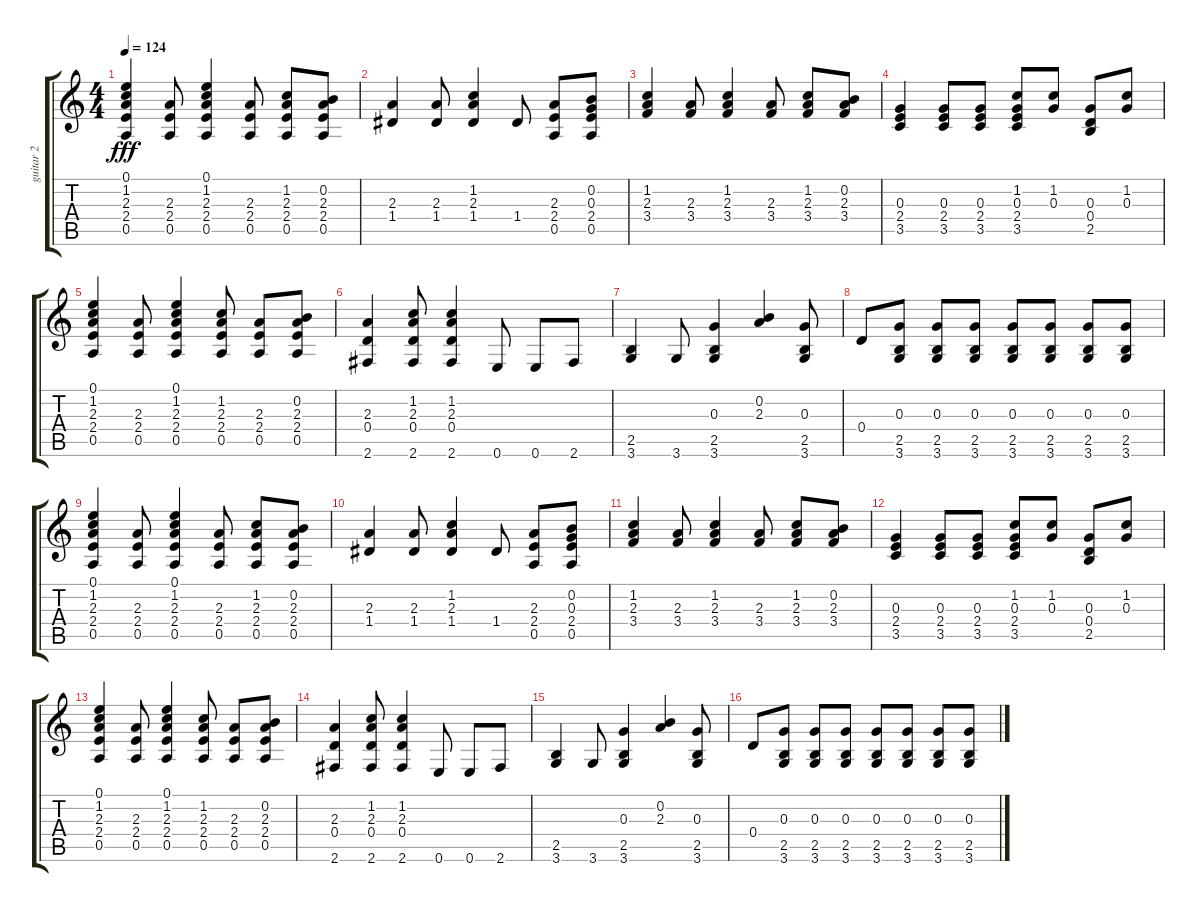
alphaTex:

\track ("guitar 2" "guitar 2") {instrument overdrivenguitar}
\staff {score tabs}
\tuning (E4 B3 G3 D3 A2 E2) {hide}
\ts (4 4)
\tempo 124
\clef g2
\ks c
(0.1 1.2 2.3 2.4 0.5).4{dy fff} (2.3 2.4 0.5).8 (0.1 1.2 2.3 2.4 0.5).4 (2.3 2.4 0.5).8 (1.2 2.3 2.4 0.5).8 (0.2 2.3 2.4 0.5).8 |
(2.3 1.4).4 (2.3 1.4).8 (1.2 2.3 1.4).4 1.4.8 (2.3 2.4 0.5).8 (0.2 0.3 2.4 0.5).8 |
(1.2 2.3 3.4).4 (2.3 3.4).8 (1.2 2.3 3.4).4 (2.3 3.4).8 (1.2 2.3 3.4).8 (0.2 2.3 3.4).8 |
(0.3 2.4 3.5).4 (0.3 2.4 3.5).8 (0.3 2.4 3.5).8 (1.2 0.3 2.4 3.5).8 (1.2 0.3).8 (0.3 0.4 2.5).8 (1.2 0.3).8 |
(0.1 1.2 2.3 2.4 0.5).4 (2.3 2.4 0.5).8 (0.1 1.2 2.3 2.4 0.5).4 (1.2 2.3 2.4 0.5).8 (2.3 2.4 0.5).8 (0.2 2.3 2.4 0.5).8 |
(2.3 0.4 2.6).4 (1.2 2.3 0.4 2.6).8 (1.2 2.3 0.4 2.6).4 0.6.8 0.6.8 2.6.8 |
(2.5 3.6).4 3.6.8 (0.3 2.5 3.6).4 (0.2 2.3).4 (0.3 2.5 3.6).8 |
0.4.8 (0.3 2.5 3.6).8 (0.3 2.5 3.6).8 (0.3 2.5 3.6).8 (0.3 2.5 3.6).8 (0.3 2.5 3.6).8 (0.3 2.5 3.6).8 (0.3 2.5 3.6).8 |
(0.1 1.2 2.3 2.4 0.5).4 (2.3 2.4 0.5).8 (0.1 1.2 2.3 2.4 0.5).4 (2.3 2.4 0.5).8 (1.2 2.3 2.4 0.5).8 (0.2 2.3 2.4 0.5).8 |
(2.3 1.4).4 (2.3 1.4).8 (1.2 2.3 1.4).4 1.4.8 (2.3 2.4 0.5).8 (0.2 0.3 2.4 0.5).8 |
(1.2 2.3 3.4).4 (2.3 3.4).8 (1.2 2.3 3.4).4 (2.3 3.4).8 (1.2 2.3 3.4).8 (0.2 2.3 3.4).8 |
(0.3 2.4 3.5).4 (0.3 2.4 3.5).8 (0.3 2.4 3.5).8 (1.2 0.3 2.4 3.5).8 (1.2 0.3).8 (0.3 0.4 2.5).8 (1.2 0.3).8 |
(0.1 1.2 2.3 2.4 0.5).4 (2.3 2.4 0.5).8 (0.1 1.2 2.3 2.4 0.5).4 (1.2 2.3 2.4 0.5).8 (2.3 2.4 0.5).8 (0.2 2.3 2.4 0.5).8 |
(2.3 0.4 2.6).4 (1.2 2.3 0.4 2.6).8 (1.2 2.3 0.4 2.6).4 0.6.8 0.6.8 2.6.8 |
(2.5 3.6).4 3.6.8 (0.3 2.5 3.6).4 (0.2 2.3).4 (0.3 2.5 3.6).8 |
0.4.8 (0.3 2.5 3.6).8 (0.3 2.5 3.6).8 (0.3 2.5 3.6).8 (0.3 2.5 3.6).8 (0.3 2.5 3.6).8 (0.3 2.5 3.6).8 (0.3 2.5 3.6).8
